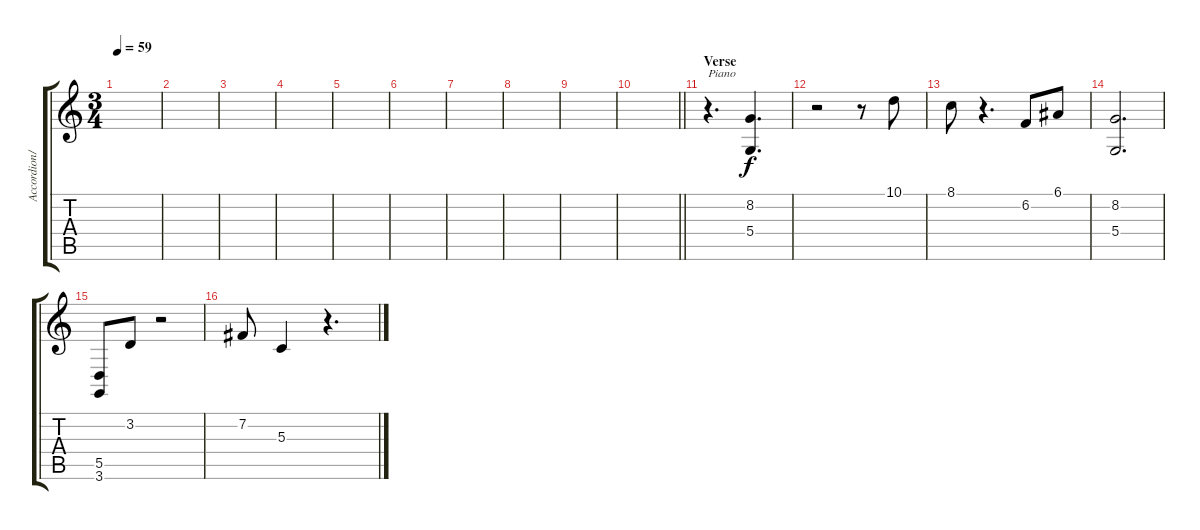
\track ("Accordion/Piano" "Accordion/") {instrument accordion}
\staff {score tabs}
\tuning (E4 B3 G3 D3 A2 E2) {hide}
\ts (3 4)
\tempo 59
\clef g2
\ks c
|
|
|
|
|
|
|
|
|
\barLineRight lightlight
|
\section ("" "Verse")
r.4{d txt "Piano" volume 8 instrument electricgrandpiano} (8.2 5.4).4{d} |
r.2 r.8 10.1.8 |
8.1.8 r.4{d} 6.2.8 6.1.8 |
(8.2 5.4).2{d} |
(5.5 3.6).8 3.2.8 r.2 |
7.2.8 5.3.4 r.4{d}
